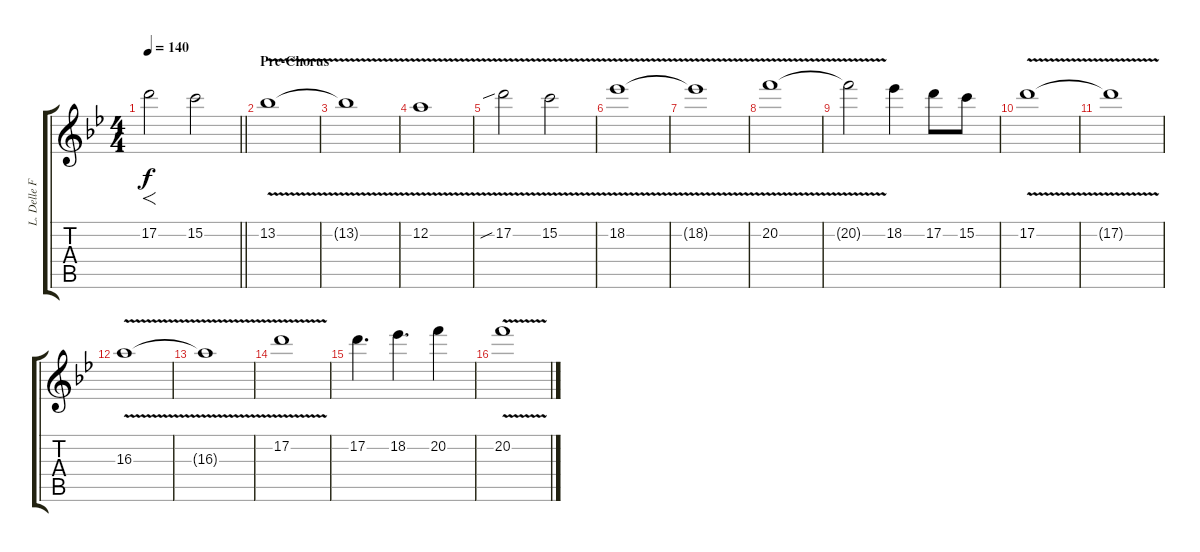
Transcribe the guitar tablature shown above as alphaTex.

\track ("L. Delle Fave (Guitar Lead R)" "L. Delle F") {instrument overdrivenguitar}
\staff {score tabs}
\tuning (D4 A3 F3 C3 G2 D2) {hide}
\ts (4 4)
\tempo 140
\clef g2
\barLineRight lightlight
\ks gminor
17.2.2{f dy f volume 14} 15.2.2 |
\section ("" "Pre-Chorus")
13.2{v}.1 |
13.2{t}.1{volume 0} |
12.2{v}.1{volume 14} |
17.2{v sib}.2 15.2{v}.2 |
18.2{v}.1 |
18.2{t}.1{volume 0} |
20.2{v}.1{volume 14} |
20.2{t}.2 18.2.4 17.2.8 15.2.8 |
17.2{v}.1 |
17.2{t}.1{volume 0} |
16.3{v}.1{volume 14} |
16.3{t}.1{volume 0} |
17.2{v}.1{volume 14} |
17.2.4{d} 18.2.4{d} 20.2.4 |
20.2{v}.1
